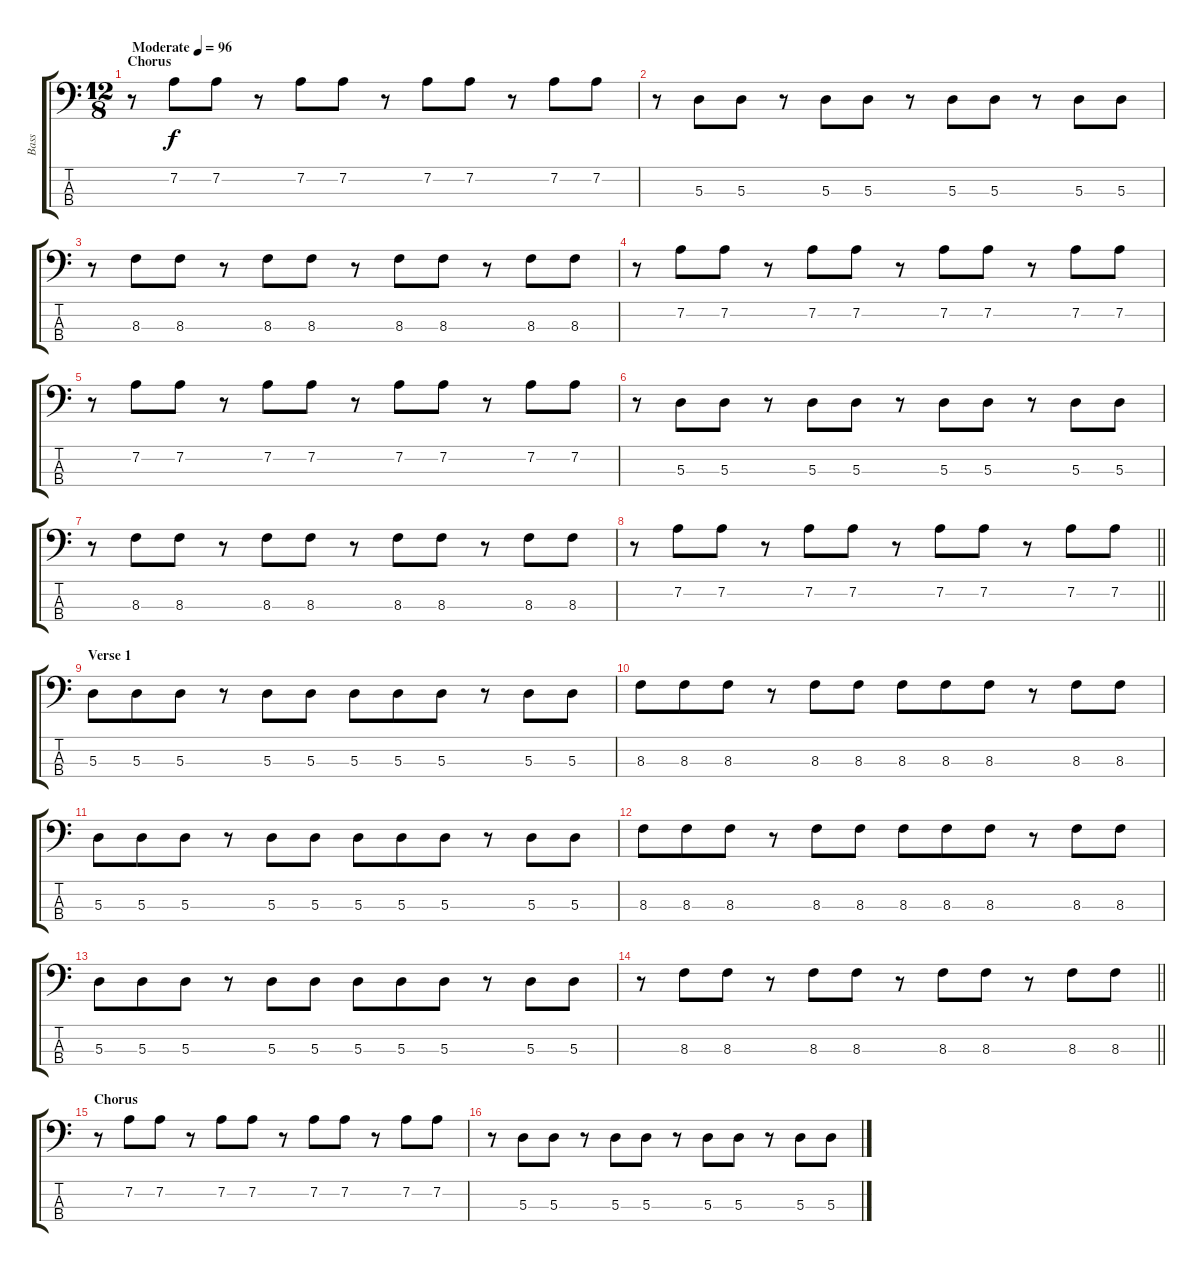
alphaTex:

\track ("Bass" "Bass") {instrument electricbassfinger}
\staff {score tabs}
\tuning (G2 D2 A1 E1) {hide}
\ts (12 8)
\section ("" "Chorus")
\tempo (96 "Moderate")
\clef f4
\ks c
r.8{dy f instrument electricbassfinger} 7.2.8 7.2.8 r.8 7.2.8 7.2.8 r.8 7.2.8 7.2.8 r.8 7.2.8 7.2.8 |
r.8 5.3.8 5.3.8 r.8 5.3.8 5.3.8 r.8 5.3.8 5.3.8 r.8 5.3.8 5.3.8 |
r.8 8.3.8 8.3.8 r.8 8.3.8 8.3.8 r.8 8.3.8 8.3.8 r.8 8.3.8 8.3.8 |
r.8 7.2.8 7.2.8 r.8 7.2.8 7.2.8 r.8 7.2.8 7.2.8 r.8 7.2.8 7.2.8 |
r.8 7.2.8 7.2.8 r.8 7.2.8 7.2.8 r.8 7.2.8 7.2.8 r.8 7.2.8 7.2.8 |
r.8 5.3.8 5.3.8 r.8 5.3.8 5.3.8 r.8 5.3.8 5.3.8 r.8 5.3.8 5.3.8 |
r.8 8.3.8 8.3.8 r.8 8.3.8 8.3.8 r.8 8.3.8 8.3.8 r.8 8.3.8 8.3.8 |
\barLineRight lightlight
r.8 7.2.8 7.2.8 r.8 7.2.8 7.2.8 r.8 7.2.8 7.2.8 r.8 7.2.8 7.2.8 |
\section ("" "Verse 1")
5.3.8 5.3.8 5.3.8 r.8 5.3.8 5.3.8 5.3.8 5.3.8 5.3.8 r.8 5.3.8 5.3.8 |
8.3.8 8.3.8 8.3.8 r.8 8.3.8 8.3.8 8.3.8 8.3.8 8.3.8 r.8 8.3.8 8.3.8 |
5.3.8 5.3.8 5.3.8 r.8 5.3.8 5.3.8 5.3.8 5.3.8 5.3.8 r.8 5.3.8 5.3.8 |
8.3.8 8.3.8 8.3.8 r.8 8.3.8 8.3.8 8.3.8 8.3.8 8.3.8 r.8 8.3.8 8.3.8 |
5.3.8 5.3.8 5.3.8 r.8 5.3.8 5.3.8 5.3.8 5.3.8 5.3.8 r.8 5.3.8 5.3.8 |
\barLineRight lightlight
r.8 8.3.8 8.3.8 r.8 8.3.8 8.3.8 r.8 8.3.8 8.3.8 r.8 8.3.8 8.3.8 |
\section ("" "Chorus")
r.8 7.2.8 7.2.8 r.8 7.2.8 7.2.8 r.8 7.2.8 7.2.8 r.8 7.2.8 7.2.8 |
r.8 5.3.8 5.3.8 r.8 5.3.8 5.3.8 r.8 5.3.8 5.3.8 r.8 5.3.8 5.3.8
